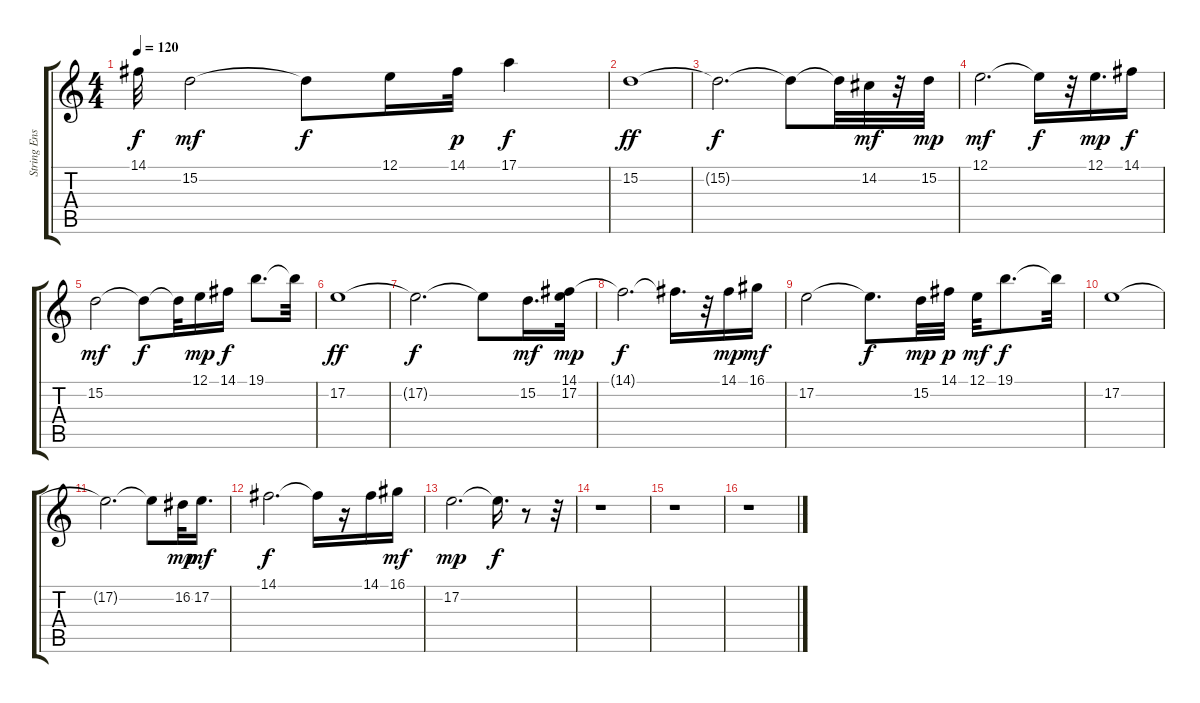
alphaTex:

\track ("String Ensemble" "String Ens") {instrument stringensemble1}
\staff {score tabs}
\tuning (E4 B3 G3 D3 A2 E2) {hide}
\ts (4 4)
\tempo 120
\clef g2
\ks c
14.1{t}.32{dy f} 15.2.2{dy mf} 15.2{t}.8{dy f} 12.1.16 14.1.32{dy p} 17.1.4{dy f} |
15.2.1{dy ff} |
15.2{t}.2{d dy f} 15.2{t}.8 15.2{t}.32 14.2.32{dy mf} r.32 15.2.32{dy mp} |
12.1.2{d dy mf} 12.1{t}.16{dy f} r.32 12.1.16{d dy mp} 14.1.16{dy f} |
15.2.2{dy mf} 15.2{t}.8{dy f} 15.2{t}.32 12.1.16{dy mp} 14.1.16{dy f} 19.1.8{d} 19.1{t}.32 |
17.2.1{dy ff} |
17.2{t}.2{d dy f} 17.2{t}.8 15.2.16{d dy mf} (14.1 17.2).32{dy mp} |
14.1{t}.2{d dy f} 14.1{t}.16{d} r.32 14.1.16{dy mp} 16.1.16{dy mf} |
17.2.2 17.2{t}.8{d dy f} 15.2.32{dy mp} 14.1.32{dy p} 12.1.32{dy mf} 19.1.8{d dy f} 19.1{t}.32 |
17.2.1 |
17.2{t}.2{d} 17.2{t}.8 16.2.32{dy mp} 17.2.16{d dy mf} |
14.1.2{d dy f} 14.1{t}.16 r.16 14.1.16 16.1.16{dy mf} |
17.2.2{d dy mp} 17.2{t}.16{d dy f} r.8 r.32 |
r.1 |
r.1 |
r.1
